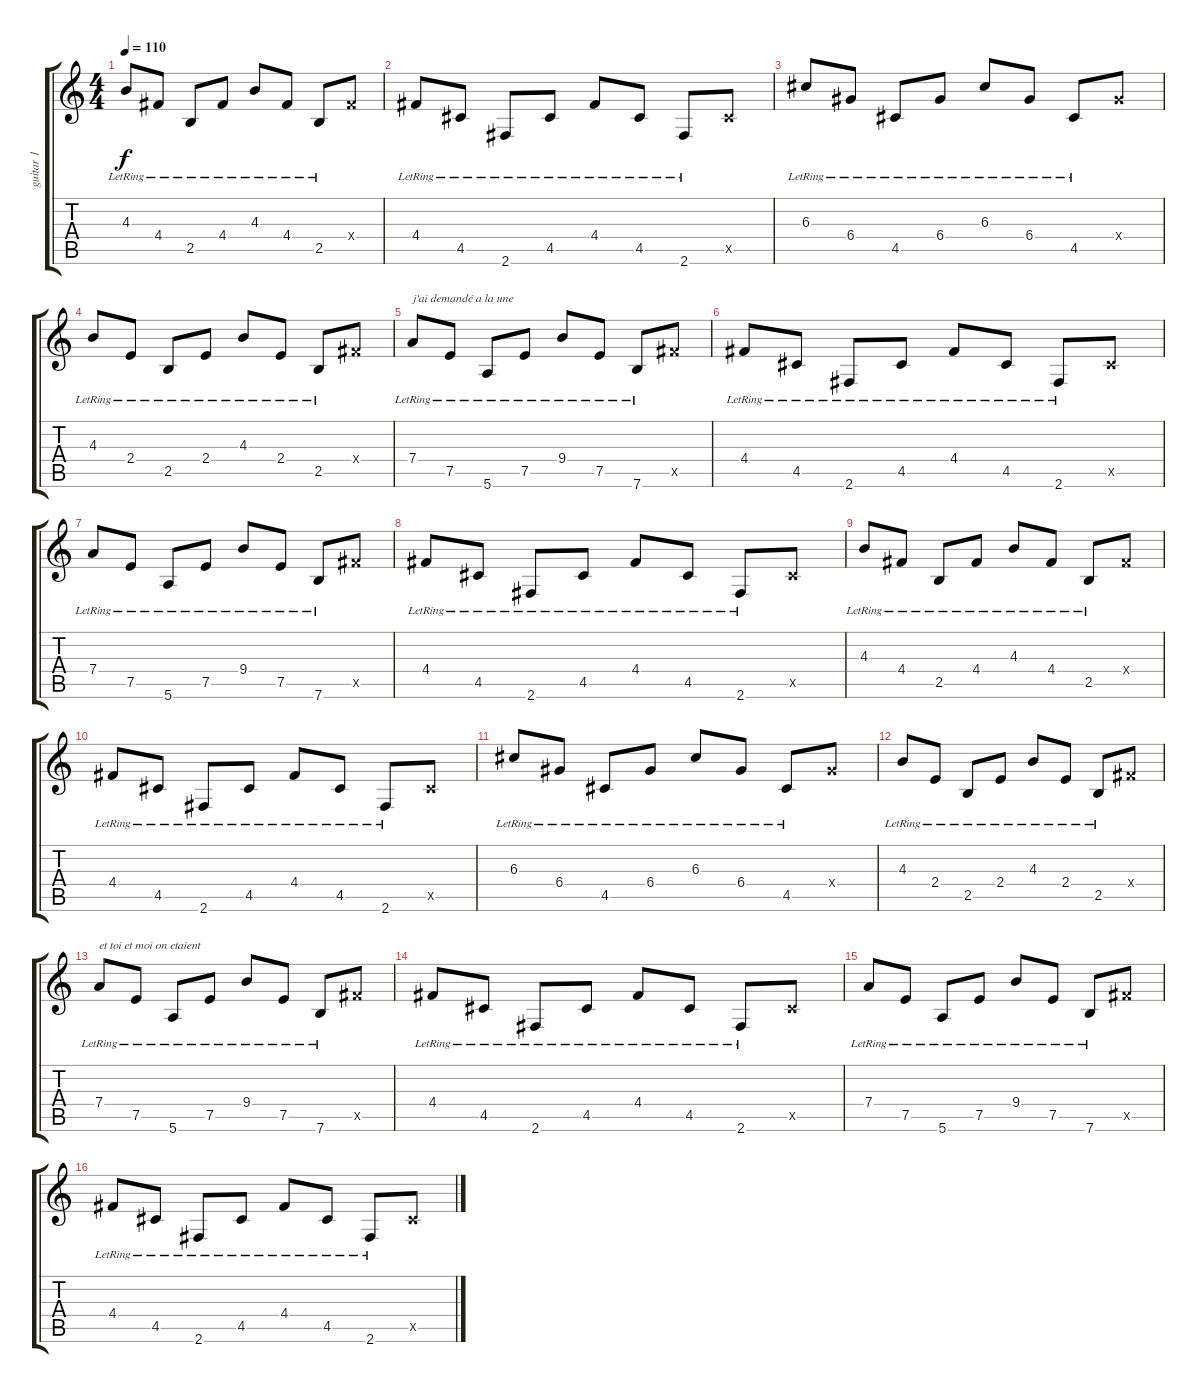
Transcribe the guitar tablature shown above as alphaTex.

\track ("guitar 1" "guitar 1") {instrument electricguitarclean}
\staff {score tabs}
\tuning (E4 B3 G3 D3 A2 E2) {hide}
\ts (4 4)
\tempo 110
\clef g2
\ks c
4.3{lr}.8{dy f} 4.4{lr}.8 2.5{lr}.8 4.4{lr}.8 4.3{lr}.8 4.4{lr}.8 2.5{lr}.8 4.4{x}.8 |
4.4{lr}.8 4.5{lr}.8 2.6{lr}.8 4.5{lr}.8 4.4{lr}.8 4.5{lr}.8 2.6{lr}.8 4.5{x}.8 |
6.3{lr}.8 6.4{lr}.8 4.5{lr}.8 6.4{lr}.8 6.3{lr}.8 6.4{lr}.8 4.5{lr}.8 6.4{x}.8 |
4.3{lr}.8 2.4{lr}.8 2.5{lr}.8 2.4{lr}.8 4.3{lr}.8 2.4{lr}.8 2.5{lr}.8 4.4{x}.8 |
7.4{lr}.8{txt "j'ai demandé a la une "} 7.5{lr}.8 5.6{lr}.8 7.5{lr}.8 9.4{lr}.8 7.5{lr}.8 7.6{lr}.8 9.5{x}.8 |
4.4{lr}.8 4.5{lr}.8 2.6{lr}.8 4.5{lr}.8 4.4{lr}.8 4.5{lr}.8 2.6{lr}.8 4.5{x}.8 |
7.4{lr}.8 7.5{lr}.8 5.6{lr}.8 7.5{lr}.8 9.4{lr}.8 7.5{lr}.8 7.6{lr}.8 9.5{x}.8 |
4.4{lr}.8 4.5{lr}.8 2.6{lr}.8 4.5{lr}.8 4.4{lr}.8 4.5{lr}.8 2.6{lr}.8 4.5{x}.8 |
4.3{lr}.8 4.4{lr}.8 2.5{lr}.8 4.4{lr}.8 4.3{lr}.8 4.4{lr}.8 2.5{lr}.8 4.4{x}.8 |
4.4{lr}.8 4.5{lr}.8 2.6{lr}.8 4.5{lr}.8 4.4{lr}.8 4.5{lr}.8 2.6{lr}.8 4.5{x}.8 |
6.3{lr}.8 6.4{lr}.8 4.5{lr}.8 6.4{lr}.8 6.3{lr}.8 6.4{lr}.8 4.5{lr}.8 6.4{x}.8 |
4.3{lr}.8 2.4{lr}.8 2.5{lr}.8 2.4{lr}.8 4.3{lr}.8 2.4{lr}.8 2.5{lr}.8 4.4{x}.8 |
7.4{lr}.8{txt "et toi et moi on etaient"} 7.5{lr}.8 5.6{lr}.8 7.5{lr}.8 9.4{lr}.8 7.5{lr}.8 7.6{lr}.8 9.5{x}.8 |
4.4{lr}.8 4.5{lr}.8 2.6{lr}.8 4.5{lr}.8 4.4{lr}.8 4.5{lr}.8 2.6{lr}.8 4.5{x}.8 |
7.4{lr}.8 7.5{lr}.8 5.6{lr}.8 7.5{lr}.8 9.4{lr}.8 7.5{lr}.8 7.6{lr}.8 9.5{x}.8 |
4.4{lr}.8 4.5{lr}.8 2.6{lr}.8 4.5{lr}.8 4.4{lr}.8 4.5{lr}.8 2.6{lr}.8 4.5{x}.8
